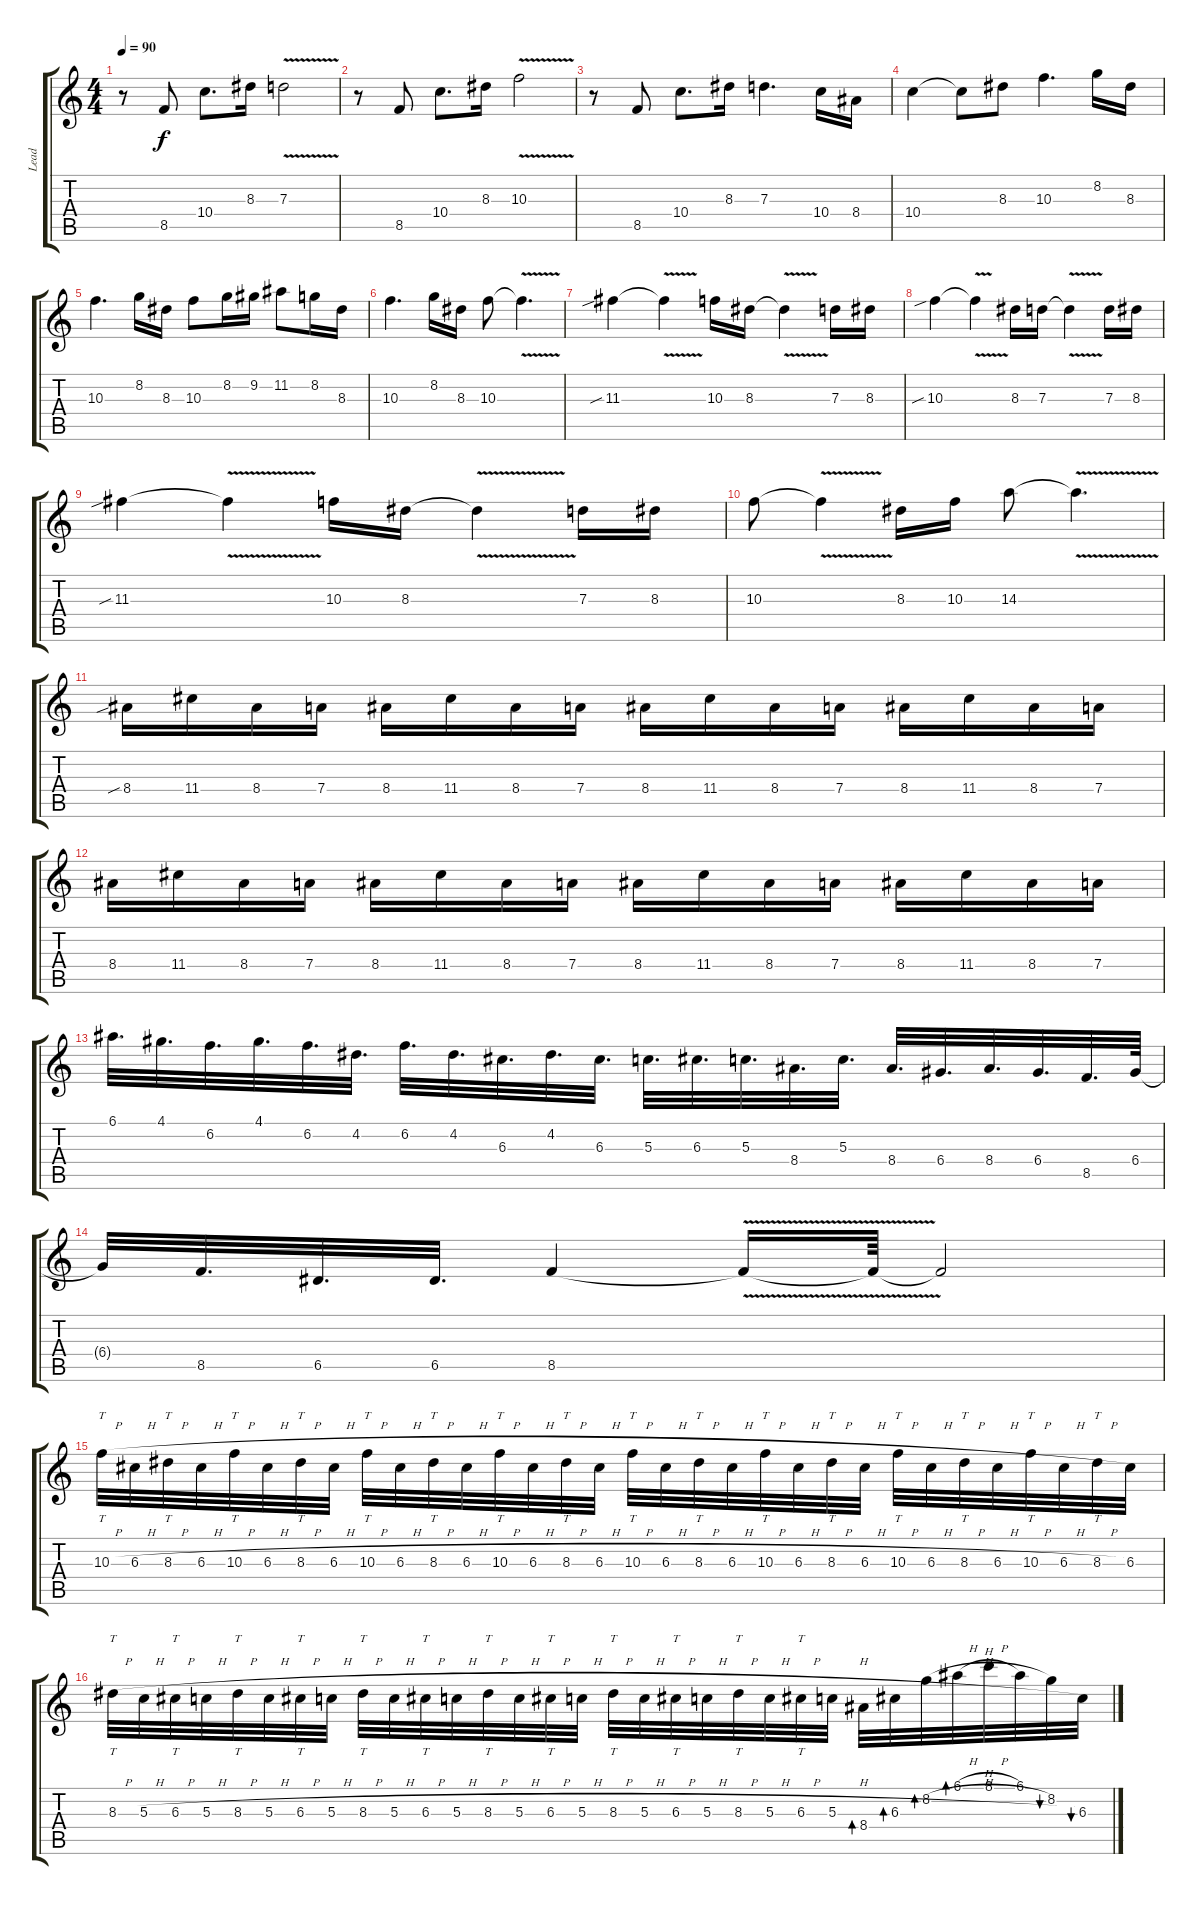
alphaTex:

\track ("Lead" "Lead") {instrument distortionguitar}
\staff {score tabs}
\tuning (E4 B3 G3 D3 A2 E2) {hide}
\ts (4 4)
\tempo 90
\clef g2
\ks c
r.8{dy f} 8.5.8 10.4.8{d} 8.3.16 7.3{v}.2 |
r.8 8.5.8 10.4.8{d} 8.3.16 10.3{v}.2 |
r.8 8.5.8 10.4.8{d} 8.3.16 7.3.4{d} 10.4.16 8.4.16 |
10.4.4 10.4{t}.8 8.3.8 10.3.4{d} 8.2.16 8.3.16 |
10.3.4{d} 8.2.16 8.3.16 10.3.8 8.2.16 9.2.16 11.2.8 8.2.16 8.3.16 |
10.3.4{d} 8.2.16 8.3.16 10.3.8 10.3{v t}.4{d} |
11.3{sib}.4 11.3{v t}.4 10.3.16 8.3.16 8.3{v t}.4 7.3.16 8.3.16 |
10.3{sib}.4 10.3{v t}.4 8.3.16 7.3.16 7.3{v t}.4 7.3.16 8.3.16 |
11.3{sib}.4 11.3{v t}.4 10.3.16 8.3.16 8.3{v t}.4 7.3.16 8.3.16 |
10.3.8 10.3{v t}.4 8.3.16 10.3.16 14.3.8 14.3{v t}.4{d} |
8.4{sib}.16 11.4.16 8.4.16 7.4.16 8.4.16 11.4.16 8.4.16 7.4.16 8.4.16 11.4.16 8.4.16 7.4.16 8.4.16 11.4.16 8.4.16 7.4.16 |
8.4.16 11.4.16 8.4.16 7.4.16 8.4.16 11.4.16 8.4.16 7.4.16 8.4.16 11.4.16 8.4.16 7.4.16 8.4.16 11.4.16 8.4.16 7.4.16 |
6.1.32{d} 4.1.32{d} 6.2.32{d} 4.1.32{d} 6.2.32{d} 4.2.32{d} 6.2.32{d} 4.2.32{d} 6.3.32{d} 4.2.32{d} 6.3.32{d} 5.3.32{d} 6.3.32{d} 5.3.32{d} 8.4.32{d} 5.3.32{d} 8.4.32{d} 6.4.32{d} 8.4.32{d} 6.4.32{d} 8.5.32{d} 6.4.64 |
6.4{t}.32 8.5.32{d} 6.5.32{d} 6.5.32{d} 8.5.4 8.5{v t}.16 8.5{t}.64 8.5{t}.2 |
10.3{h}.32{tt} 6.3{h}.32 8.3{h}.32{tt} 6.3{h}.32 10.3{h}.32{tt} 6.3{h}.32 8.3{h}.32{tt} 6.3{h}.32 10.3{h}.32{tt} 6.3{h}.32 8.3{h}.32{tt} 6.3{h}.32 10.3{h}.32{tt} 6.3{h}.32 8.3{h}.32{tt} 6.3{h}.32 10.3{h}.32{tt} 6.3{h}.32 8.3{h}.32{tt} 6.3{h}.32 10.3{h}.32{tt} 6.3{h}.32 8.3{h}.32{tt} 6.3{h}.32 10.3{h}.32{tt} 6.3{h}.32 8.3{h}.32{tt} 6.3{h}.32 10.3{h}.32{tt} 6.3{h}.32 8.3{h}.32{tt} 6.3.32 |
8.3{h}.32{tt} 5.3{h}.32 6.3{h}.32{tt} 5.3{h}.32 8.3{h}.32{tt} 5.3{h}.32 6.3{h}.32{tt} 5.3{h}.32 8.3{h}.32{tt} 5.3{h}.32 6.3{h}.32{tt} 5.3{h}.32 8.3{h}.32{tt} 5.3{h}.32 6.3{h}.32{tt} 5.3{h}.32 8.3{h}.32{tt} 5.3{h}.32 6.3{h}.32{tt} 5.3{h}.32 8.3{h}.32{tt} 5.3{h}.32 6.3{h}.32{tt} 5.3{h}.32 8.4.32{bd 30} 6.3{h}.32{bd 30} 8.2{h}.32{bd 30} 6.1{h}.32{bd 30} 8.1{h}.32 6.1.32 8.2.32{bu 30} 6.3.32{bu 30}
